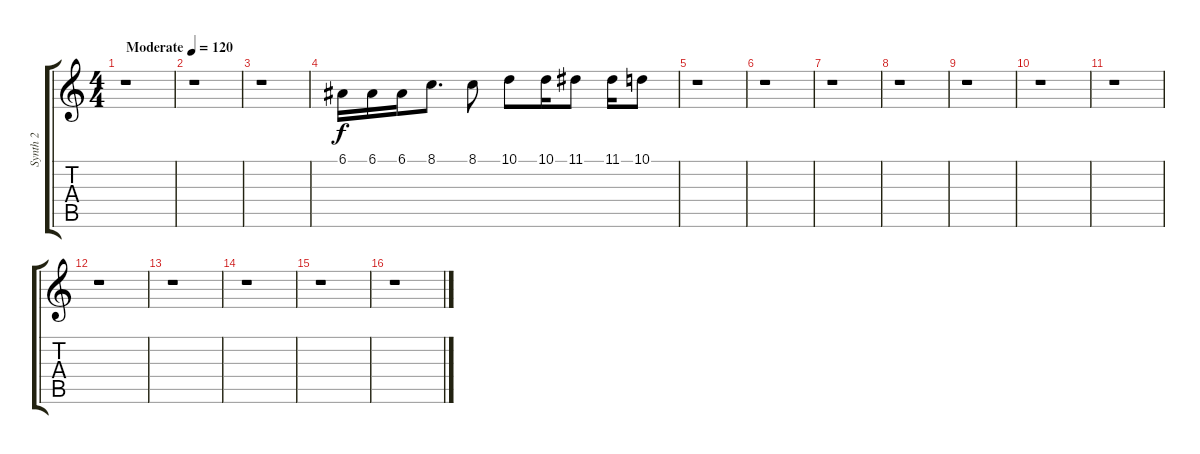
\track ("Synth 2" "Synth 2") {instrument lead1square}
\staff {score tabs}
\tuning (E4 B3 G3 D3 A2 E2) {hide}
\ts (4 4)
\tempo (120 "Moderate")
\clef g2
\ks c
r.1{dy f instrument lead1square} |
r.1 |
r.1 |
6.1.16 6.1.16 6.1.16 8.1.8{d} 8.1.8 10.1.8 10.1.16 11.1.8 11.1.16 10.1.8 |
r.1 |
r.1 |
r.1 |
r.1 |
r.1 |
r.1 |
r.1 |
r.1 |
r.1 |
r.1 |
r.1 |
r.1
